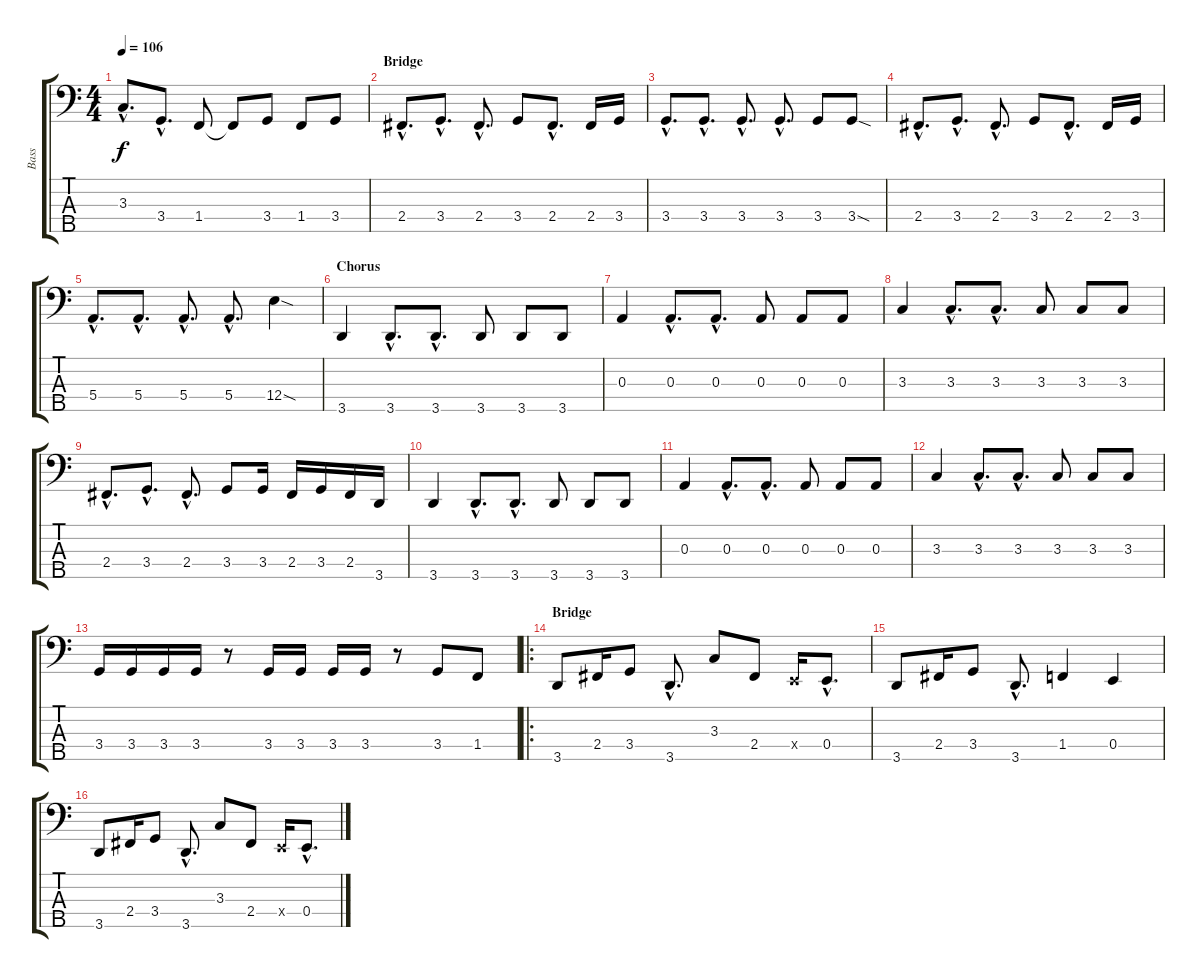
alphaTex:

\track ("Bass" "Bass") {instrument electricbassfinger}
\staff {score tabs}
\tuning (G2 D2 A1 E1 B0) {hide}
\ts (4 4)
\tempo 106
\clef f4
\ks c
3.3{hac}.8{d dy f} 3.4{hac}.8{d} 1.4.8 1.4{t}.8 3.4.8 1.4.8 3.4.8 |
\section ("" "Bridge")
2.4{hac}.8{d} 3.4{hac}.8{d} 2.4{hac}.8{d} 3.4.8 2.4{hac}.8{d} 2.4.16 3.4.16 |
3.4{hac}.8{d} 3.4{hac}.8{d} 3.4{hac}.8{d} 3.4{hac}.8{d} 3.4.8 3.4{sod}.8 |
2.4{hac}.8{d} 3.4{hac}.8{d} 2.4{hac}.8{d} 3.4.8 2.4{hac}.8{d} 2.4.16 3.4.16 |
5.4{hac}.8{d} 5.4{hac}.8{d} 5.4{hac}.8{d} 5.4{hac}.8{d} 12.4{sod}.4 |
\section ("" "Chorus")
3.5.4 3.5{hac}.8{d} 3.5{hac}.8{d} 3.5.8 3.5.8 3.5.8 |
0.3.4 0.3{hac}.8{d} 0.3{hac}.8{d} 0.3.8 0.3.8 0.3.8 |
3.3.4 3.3{hac}.8{d} 3.3{hac}.8{d} 3.3.8 3.3.8 3.3.8 |
2.4{hac}.8{d} 3.4{hac}.8{d} 2.4{hac}.8{d} 3.4.8 3.4.16 2.4.16 3.4.16 2.4.16 3.5.16 |
3.5.4 3.5{hac}.8{d} 3.5{hac}.8{d} 3.5.8 3.5.8 3.5.8 |
0.3.4 0.3{hac}.8{d} 0.3{hac}.8{d} 0.3.8 0.3.8 0.3.8 |
3.3.4 3.3{hac}.8{d} 3.3{hac}.8{d} 3.3.8 3.3.8 3.3.8 |
3.4.16 3.4.16 3.4.16 3.4.16 r.8 3.4.16 3.4.16 3.4.16 3.4.16 r.8 3.4.8 1.4.8 |
\ro
\section ("" "Bridge")
3.5.8 2.4.16 3.4.8 3.5{hac}.8{d} 3.3.8 2.4.8 0.4{x}.16 0.4{hac}.8{d} |
3.5.8 2.4.16 3.4.8 3.5{hac}.8{d} 1.4.4 0.4.4 |
3.5.8 2.4.16 3.4.8 3.5{hac}.8{d} 3.3.8 2.4.8 0.4{x}.16 0.4{hac}.8{d}
